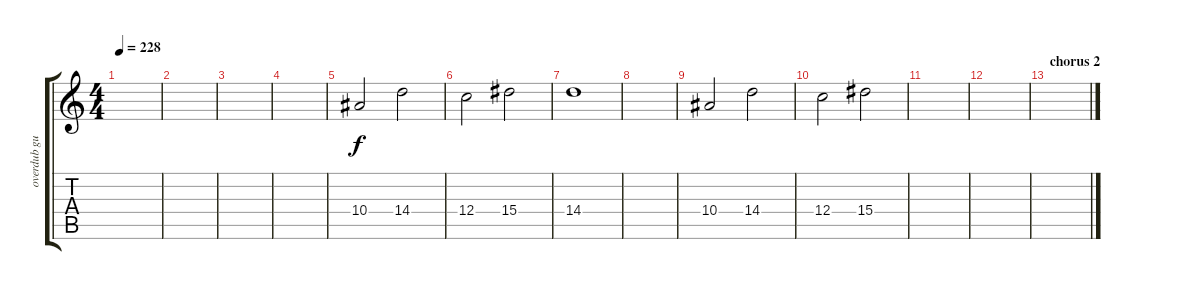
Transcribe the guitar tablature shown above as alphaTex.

\track ("overdub guitar" "overdub gu") {instrument overdrivenguitar}
\staff {score tabs}
\tuning (D4 A3 F3 C3 G2 D2) {hide}
\ts (4 4)
\tempo 228
\clef g2
\ks c
|
|
|
|
10.4.2 14.4.2 |
12.4.2 15.4.2 |
14.4.1 |
|
10.4.2 14.4.2 |
12.4.2 15.4.2 |
|
|
\section ("" "chorus 2")
